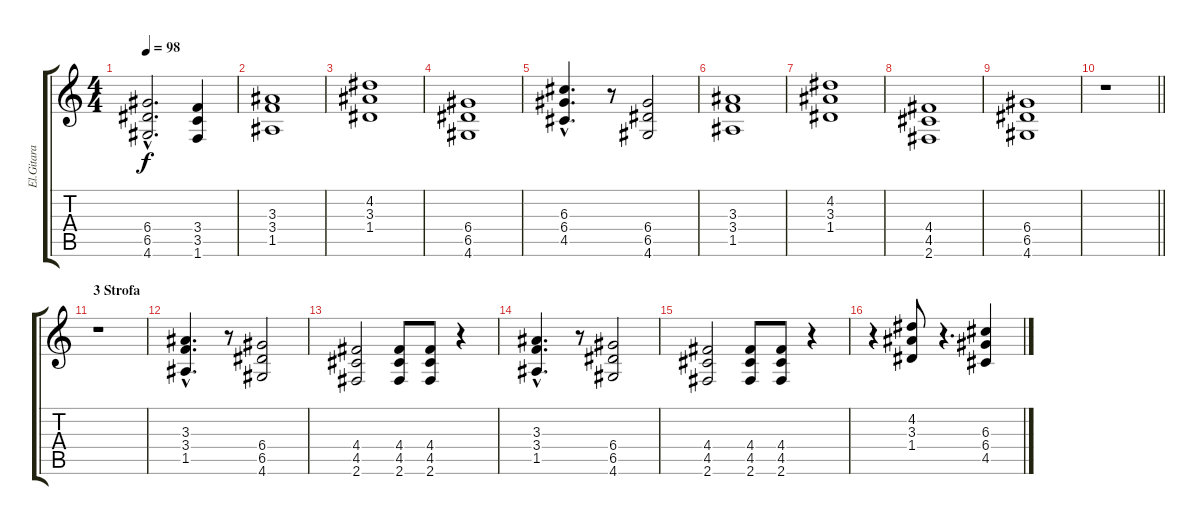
\track ("El.Gitara" "El.Gitara") {instrument overdrivenguitar}
\staff {score tabs}
\tuning (E4 B3 G3 D3 A2 E2) {hide}
\ts (4 4)
\tempo 98
\clef g2
\ks c
(6.4{hac} 6.5{hac} 4.6{hac}).2{d dy f} (3.4 3.5 1.6).4 |
(3.3 3.4 1.5).1 |
(4.2 3.3 1.4).1 |
(6.4 6.5 4.6).1 |
(6.3{hac} 6.4{hac} 4.5{hac}).4{d} r.8 (6.4 6.5 4.6).2 |
(3.3 3.4 1.5).1 |
(4.2 3.3 1.4).1 |
(4.4 4.5 2.6).1 |
(6.4 6.5 4.6).1 |
\barLineRight lightlight
r.1 |
\section ("" "3 Strofa")
r.1 |
(3.3{hac} 3.4{hac} 1.5{hac}).4{d} r.8 (6.4 6.5 4.6).2 |
(4.4 4.5 2.6).2 (4.4 4.5 2.6).8 (4.4 4.5 2.6).8 r.4 |
(3.3{hac} 3.4{hac} 1.5{hac}).4{d} r.8 (6.4 6.5 4.6).2 |
(4.4 4.5 2.6).2 (4.4 4.5 2.6).8 (4.4 4.5 2.6).8 r.4 |
r.4 (4.2 3.3 1.4).8 r.4{d} (6.3 6.4 4.5).4
